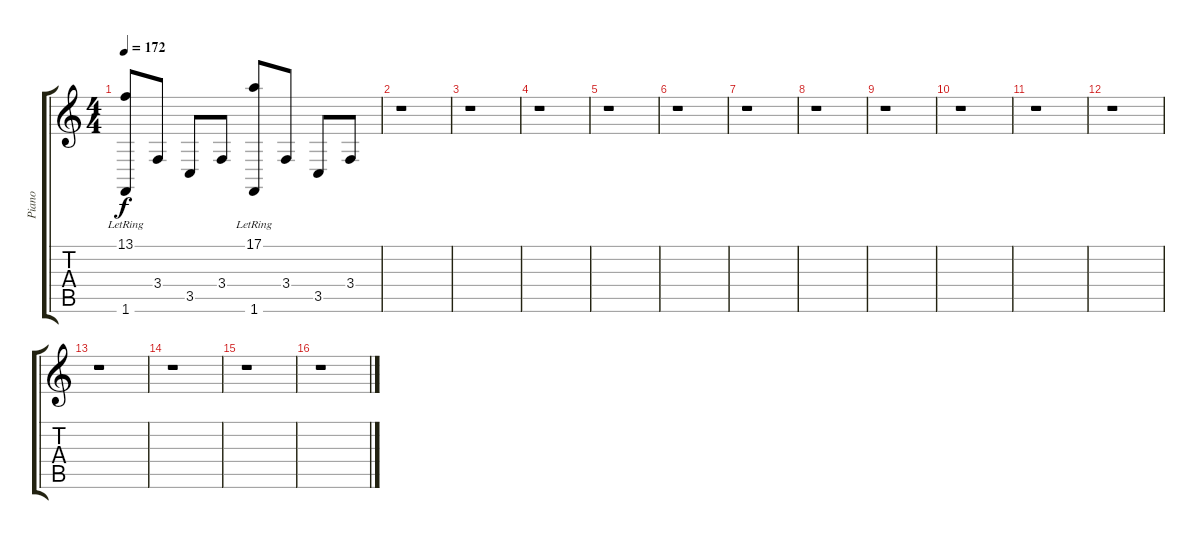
\track ("Piano" "Piano") {instrument brightacousticpiano}
\staff {score tabs}
\tuning (E4 B3 G3 D3 A2 E2) {hide}
\ts (4 4)
\tempo 172
\clef g2
\ks c
(13.1{lr} 1.6).8{dy f} 3.4.8 3.5.8 3.4.8 (17.1{lr} 1.6).8 3.4.8 3.5.8 3.4.8 |
r.1 |
r.1 |
r.1 |
r.1 |
\section ("" "")
r.1 |
r.1 |
r.1 |
r.1 |
\section ("" "")
r.1 |
r.1 |
r.1 |
r.1 |
r.1 |
r.1 |
r.1
